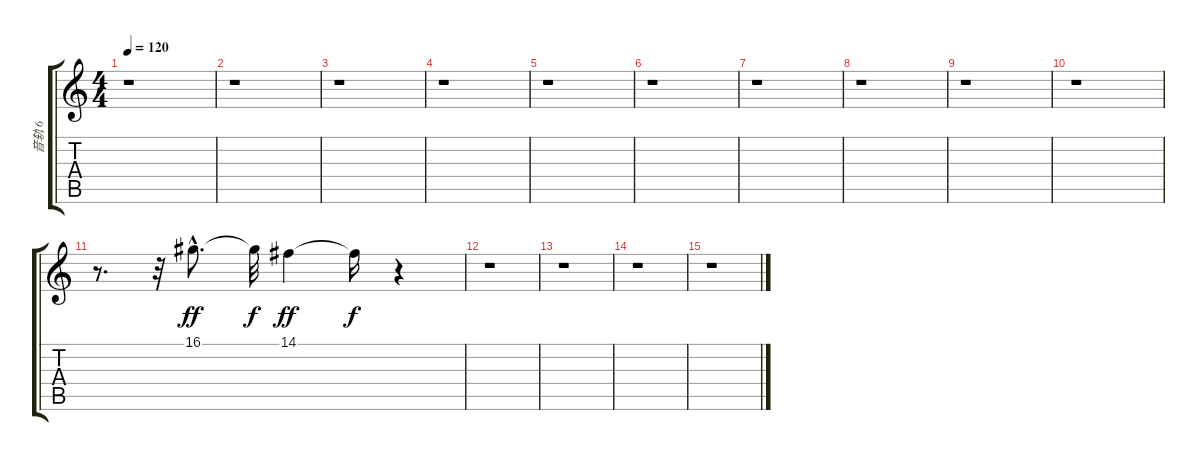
\track ("音轨 6" "音轨 6") {instrument lead2sawtooth}
\staff {score tabs}
\tuning (E4 B3 G3 D3 A2 E2) {hide}
\ts (4 4)
\tempo 120
\clef g2
\ks c
r.1{dy ff instrument lead2sawtooth} |
r.1 |
r.1 |
r.1 |
r.1 |
r.1 |
r.1 |
r.1 |
r.1 |
r.1 |
r.8{d} r.32 16.1{hac}.8{d} 16.1{t}.32{dy f} 14.1.4{dy ff} 14.1{t}.16{dy f} r.4 |
r.1 |
r.1 |
r.1 |
r.1
